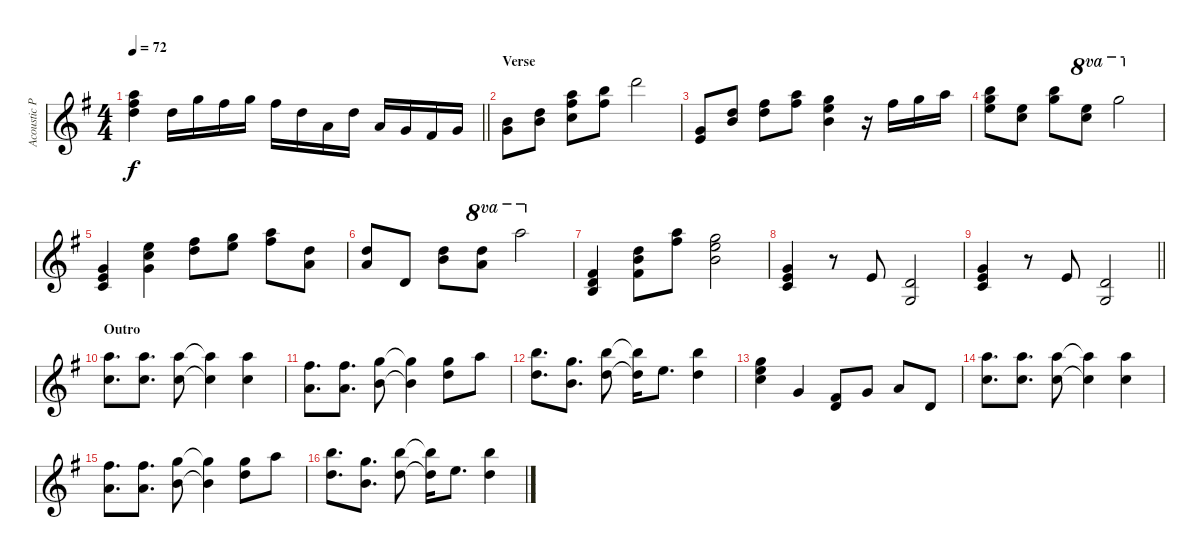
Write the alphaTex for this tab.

\track ("Acoustic Piano (Staff 1)" "Acoustic P") {instrument acousticgrandpiano}
\staff {score}
\tuning (E4 B3 G3 D3 A2 E2 B1) {hide}
\ts (4 4)
\tempo 72
\clef g2
\barLineRight lightlight
\ks g
(17.1 19.2 19.3).4{dy f} 10.1.16 15.1.16 14.1.16 15.1.16 14.1.16 10.1.16 5.1.16 10.1.16 5.1.16 3.1.16 2.1.16 3.1.16 |
\section ("" "Verse")
(3.1 12.2).8 (7.1 15.2).8 (8.1 19.2 26.3).8 (14.1 24.2).8 22.1.2 |
(3.1 5.2).8 (7.1 15.2).8 (10.1 19.2).8 (14.1 22.2).8 (15.1 17.2 16.3).4 r.16 14.1.16 15.1.16 17.1.16 |
(19.1 20.2 21.3).8 (12.1 13.2).8 (19.1 20.2).8 (24.1 25.2).8{ot 8va} 27.1.2{ot 8va} |
(0.1 1.2 12.3).4 (3.1 13.2 21.3).4 (10.1 19.2).8 (12.1 20.2).8 (14.1 22.2).8 (10.1 10.2).8 |
(10.1 10.2).8 3.2.8 (10.1 12.2).8 (22.1 22.2).8{ot 8va} 29.1.2{ot 8va} |
(2.1 3.2 4.3).4 (2.1 12.2 19.3).8 (14.1 22.2).8 (15.1 17.2 16.3).2 |
(3.1 5.2 5.3).4 r.8 0.1.8 (3.2 0.3).2 |
\barLineRight lightlight
(3.1 5.2 5.3).4 r.8 0.1.8 (3.2 0.3).2 |
\section ("" "Outro")
(17.1 13.2).8{d} (17.1 13.2).8{d} (17.1 13.2).8 (17.1{t} 13.2{t}).4 (17.1 13.2).4 |
(14.1 10.2).8{d} (14.1 10.2).8{d} (15.1 12.2).8 (15.1{t} 12.2{t}).4 (15.1 15.2).8 17.1.8 |
(19.1 15.2).8{d} (15.1 12.2).8{d} (19.1 15.2).8 (19.1{t} 15.2{t}).16 12.1.8{d} (19.1 15.2).4 |
(8.1 17.2 24.3).4 3.1.4 (2.1 3.2).8 3.1.8 5.1.8 3.2.8 |
(17.1 13.2).8{d} (17.1 13.2).8{d} (17.1 13.2).8 (17.1{t} 13.2{t}).4 (17.1 13.2).4 |
(14.1 10.2).8{d} (14.1 10.2).8{d} (15.1 12.2).8 (15.1{t} 12.2{t}).4 (15.1 15.2).8 17.1.8 |
(19.1 15.2).8{d} (15.1 12.2).8{d} (19.1 15.2).8 (19.1{t} 15.2{t}).16 12.1.8{d} (19.1 15.2).4
